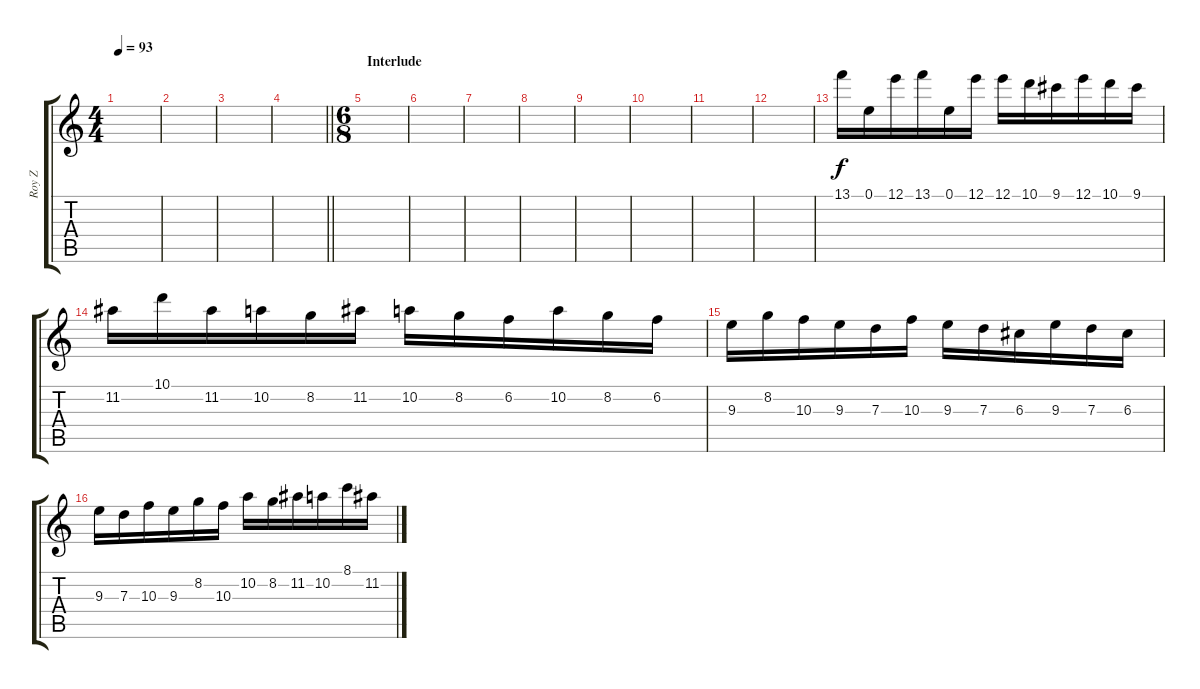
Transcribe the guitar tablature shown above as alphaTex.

\track ("Roy Z" "Roy Z") {instrument distortionguitar}
\staff {score tabs}
\tuning (E4 B3 G3 D3 A2 D2) {hide}
\ts (4 4)
\tempo 93
\clef g2
\ks c
|
|
|
\barLineRight lightlight
|
\ts (6 8)
\section ("" "Interlude")
|
|
|
|
|
|
|
|
13.1.16 0.1.16 12.1.16 13.1.16 0.1.16 12.1.16 12.1.16 10.1.16 9.1.16 12.1.16 10.1.16 9.1.16 |
11.2.16 10.1.16 11.2.16 10.2.16 8.2.16 11.2.16 10.2.16 8.2.16 6.2.16 10.2.16 8.2.16 6.2.16 |
9.3.16 8.2.16 10.3.16 9.3.16 7.3.16 10.3.16 9.3.16 7.3.16 6.3.16 9.3.16 7.3.16 6.3.16 |
9.3.16 7.3.16 10.3.16 9.3.16 8.2.16 10.3.16 10.2.16 8.2.16 11.2.16 10.2.16 8.1.16 11.2.16
